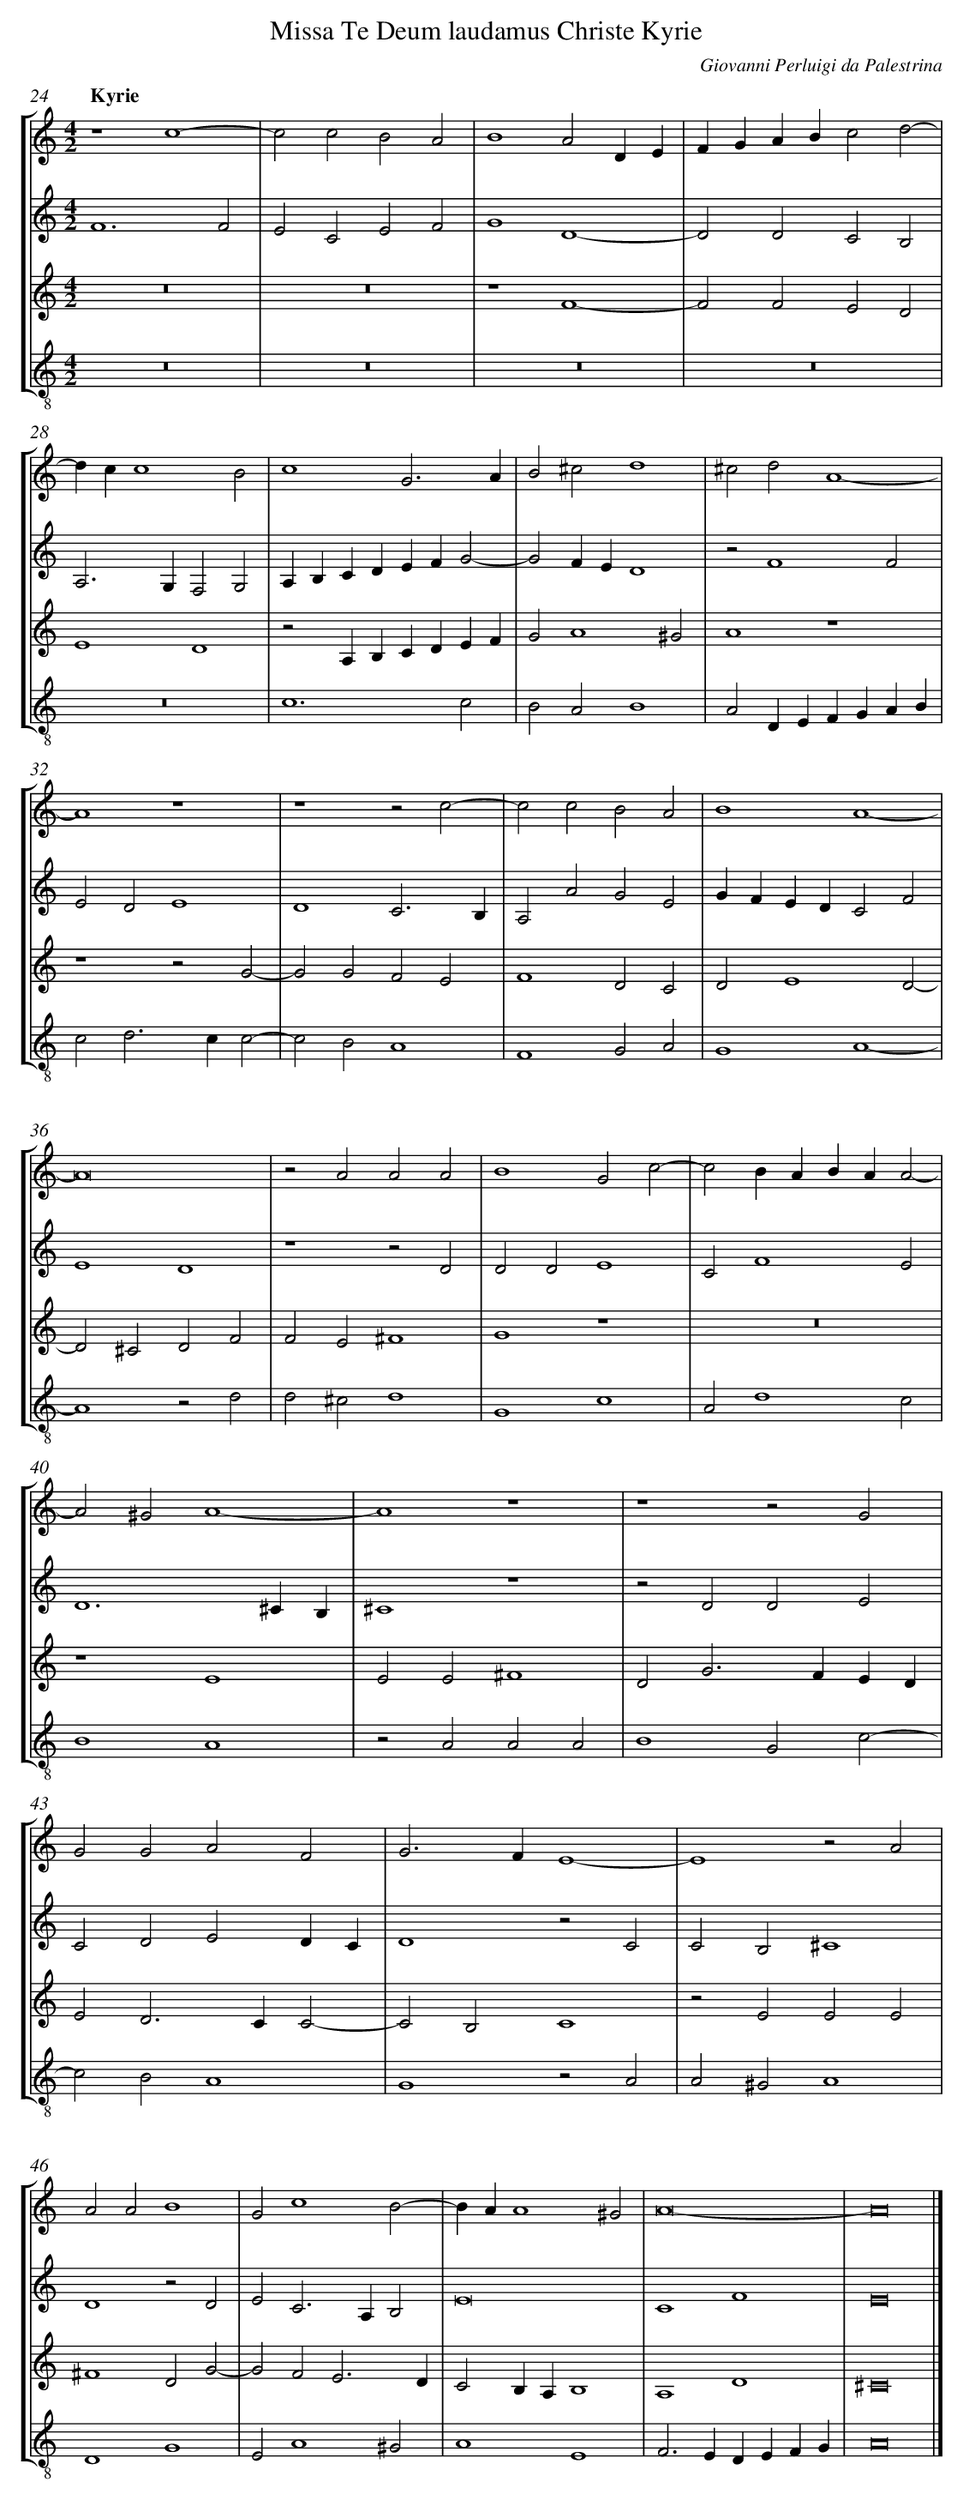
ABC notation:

X:1
T: Missa Te Deum laudamus Christe Kyrie
C: Giovanni Perluigi da Palestrina
L: 1/4
M: 4/2
Q: "Kyrie"
%%staves [1 2 3 4]
V: 1 clef=treble
V: 2 clef=treble
V: 3 clef=treble
V: 4 clef=treble-8
K: C
[V:1] z4c4- |
[V:2] F6F2 |
[V:3] z8 |
[V:4] z8 |
[V:1] c2c2B2A2 |
[V:2] E2C2E2F2 |
[V:3] z8 |
[V:4] z8 |
[V:1] B4A2DE |
[V:2] G4D4- |
[V:3] z4F4- |
[V:4] z8 |
[V:1] FGABc2d2- |
[V:2] D2D2C2B,2 |
[V:3] F2F2E2D2 |
[V:4] z8 |
[V:1] dcc4B2 |
[V:2] A,2>G,2F,2G,2 |
[V:3] E4D4 |
[V:4] z8 |
[V:1] c4G3A |
[V:2] A,B,CDEFG2- |
[V:3] z2A,B,CDEF |
[V:4] c6c2 |
[V:1] B2^c2d4 |
[V:2] G2FED4 |
[V:3] G2A4^G2 |
[V:4] B2A2B4 |
[V:1] ^c2d2A4- |
[V:2] z2F4F2 |
[V:3] A4z4 |
[V:4] A2DEFGAB |
[V:1] A4z4 |
[V:2] E2D2E4 |
[V:3] z4z2G2- |
[V:4] c2d2>c2c2- |
[V:1] z4z2c2- |
[V:2] D4C3B, |
[V:3] G2G2F2E2 |
[V:4] c2B2A4 |
[V:1] c2c2B2A2 |
[V:2] A,2A2G2E2 |
[V:3] F4D2C2 |
[V:4] F4G2A2 |
[V:1] B4A4- |
[V:2] GFEDC2F2 |
[V:3] D2E4D2- |
[V:4] G4A4- |
[V:1] A8 |
[V:2] E4D4 |
[V:3] D2^C2D2F2 |
[V:4] A4z2d2 |
[V:1] z2A2A2A2 |
[V:2] z4z2D2 |
[V:3] F2E2^F4 |
[V:4] d2^c2d4 |
[V:1] B4G2c2- |
[V:2] D2D2E4 |
[V:3] G4z4 |
[V:4] G4c4 |
[V:1] c2BABAA2- |
[V:2] C2F4E2 |
[V:3] z8 |
[V:4] A2d4c2 |
[V:1] A2^G2A4- |
[V:2] D6^CB, |
[V:3] z4E4 |
[V:4] B4A4 |
[V:1] A4z4 |
[V:2] ^C4z4 |
[V:3] E2E2^F4 |
[V:4] z2A2A2A2 |
[V:1] z4z2G2 |
[V:2] z2D2D2E2 |
[V:3] D2G2>F2ED |
[V:4] B4G2c2- |
[V:1] G2G2A2F2 |
[V:2] C2D2E2DC |
[V:3] E2D2>C2C2- |
[V:4] c2B2A4 |
[V:1] G2>F2E4- |
[V:2] D4z2C2 |
[V:3] C2B,2C4 |
[V:4] G4z2A2 |
[V:1] E4z2A2 |
[V:2] C2B,2^C4 |
[V:3] z2E2E2E2 |
[V:4] A2^G2A4 |
[V:1] A2A2B4 |
[V:2] D4z2D2 |
[V:3] ^F4D2G2- |
[V:4] D4G4 |
[V:1] G2c4B2- |
[V:2] E2C2>A,2B,2 |
[V:3] G2F2E3D |
[V:4] E2A4^G2 |
[V:1] BAA4^G2 |
[V:2] E8 |
[V:3] C2B,A,B,4 |
[V:4] A4E4 |
[V:1] A8- |
[V:2] C4F4 |
[V:3] A,4D4 |
[V:4] F2>E2DEFG |
[V:1] A8 |]
[V:2] E8 |]
[V:3] ^C8 |]
[V:4] A8 |]
